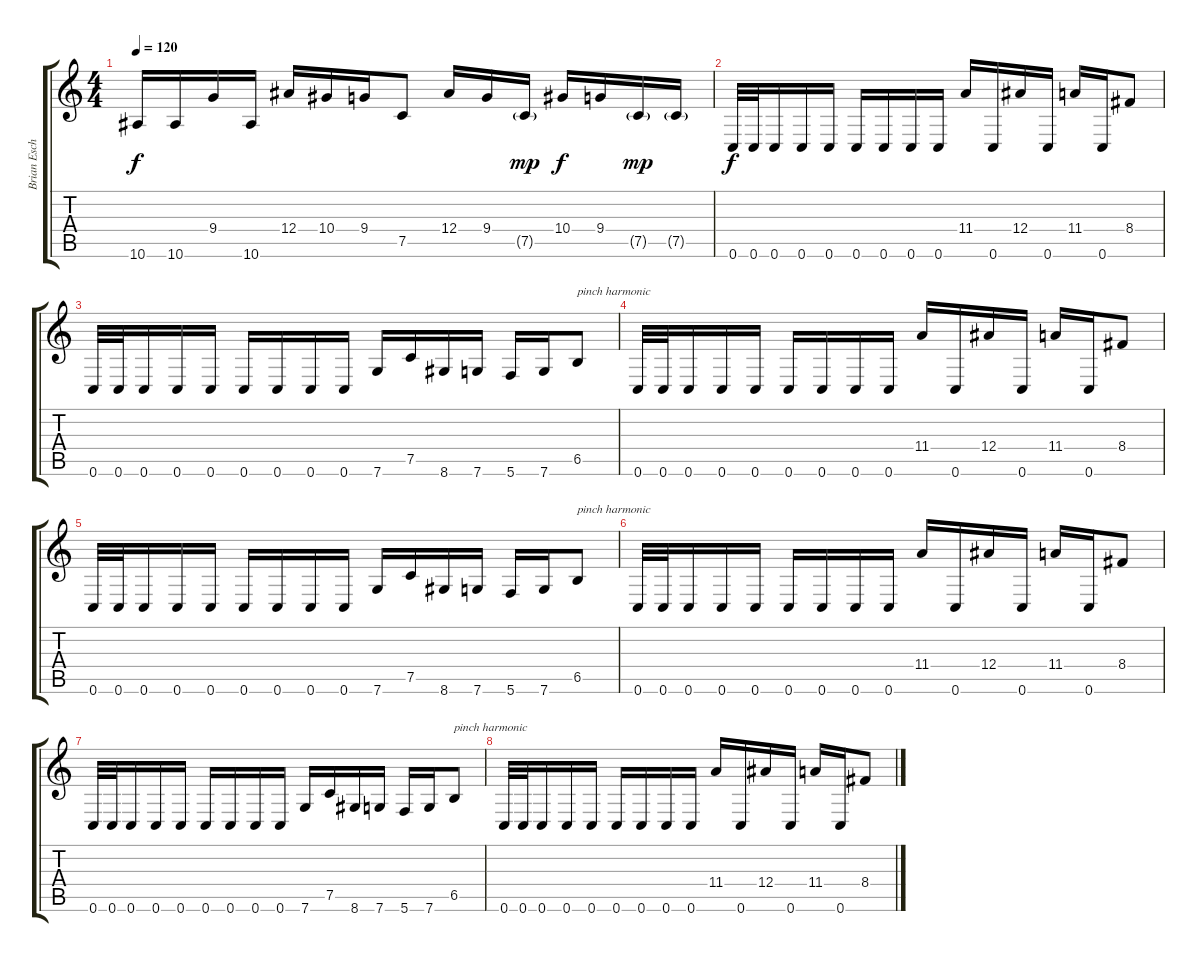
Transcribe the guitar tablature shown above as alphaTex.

\track ("Brian Eschbach rhythm" "Brian Esch") {instrument distortionguitar}
\staff {score tabs}
\tuning (C4 G3 Eb3 Bb2 F2 C2) {hide}
\ts (4 4)
\tempo 120
\clef g2
\ks c
10.6{t}.16{dy f} 10.6.16 9.4.16 10.6.16 12.4.16 10.4.16 9.4.16 7.5.8 12.4.16 9.4.16 7.5{g}.16{dy mp} 10.4.16{dy f} 9.4.16 7.5{g}.16{dy mp} 7.5{g}.16 |
0.6.32{dy f} 0.6.32 0.6.16 0.6.16 0.6.16 0.6.16 0.6.16 0.6.16 0.6.16 11.4.16 0.6.16 12.4.16 0.6.16 11.4.16 0.6.16 8.4.8 |
0.6.32 0.6.32 0.6.16 0.6.16 0.6.16 0.6.16 0.6.16 0.6.16 0.6.16 7.6.16 7.5.16 8.6.16 7.6.16 5.6.16 7.6.16 6.5.8{txt "pinch harmonic"} |
0.6.32 0.6.32 0.6.16 0.6.16 0.6.16 0.6.16 0.6.16 0.6.16 0.6.16 11.4.16 0.6.16 12.4.16 0.6.16 11.4.16 0.6.16 8.4.8 |
0.6.32 0.6.32 0.6.16 0.6.16 0.6.16 0.6.16 0.6.16 0.6.16 0.6.16 7.6.16 7.5.16 8.6.16 7.6.16 5.6.16 7.6.16 6.5.8{txt "pinch harmonic"} |
0.6.32 0.6.32 0.6.16 0.6.16 0.6.16 0.6.16 0.6.16 0.6.16 0.6.16 11.4.16 0.6.16 12.4.16 0.6.16 11.4.16 0.6.16 8.4.8 |
0.6.32 0.6.32 0.6.16 0.6.16 0.6.16 0.6.16 0.6.16 0.6.16 0.6.16 7.6.16 7.5.16 8.6.16 7.6.16 5.6.16 7.6.16 6.5.8{txt "pinch harmonic"} |
0.6.32 0.6.32 0.6.16 0.6.16 0.6.16 0.6.16 0.6.16 0.6.16 0.6.16 11.4.16 0.6.16 12.4.16 0.6.16 11.4.16 0.6.16 8.4.8
